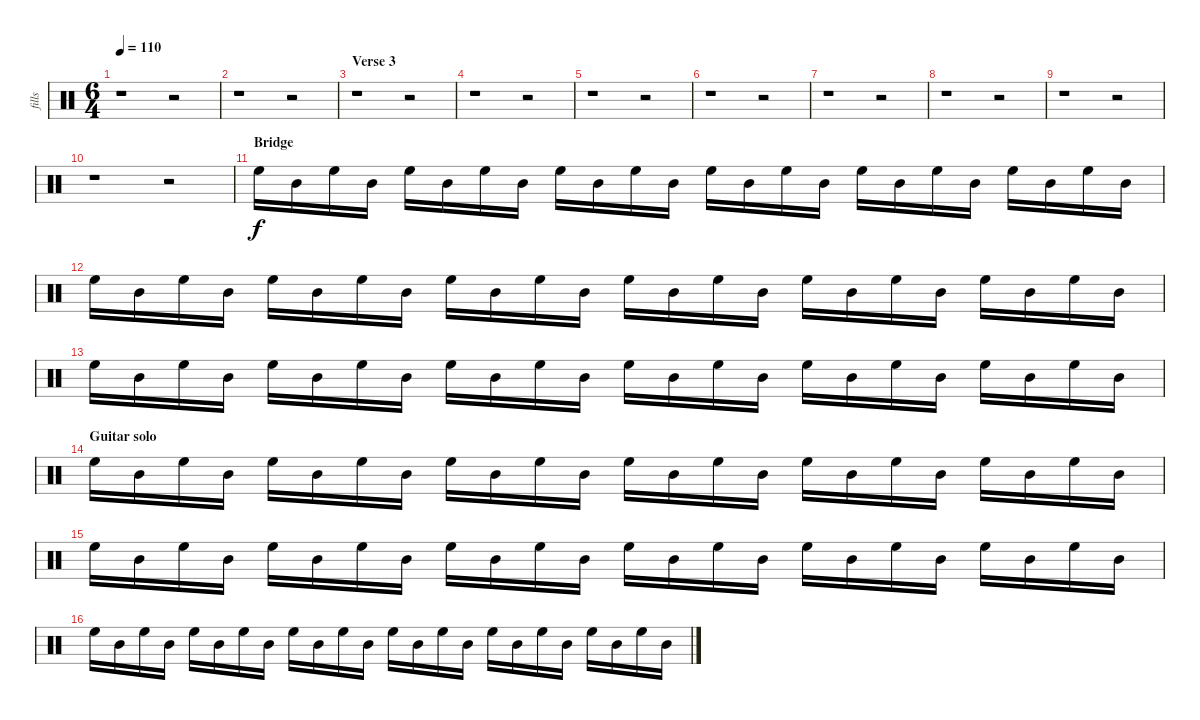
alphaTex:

\track ("fills" "fills") {instrument percussion}
\staff {score}
\articulation defaults
\ts (6 4)
\tempo 110
\clef neutral
\ks c
r.1{dy f} r.2 |
r.1 r.2 |
\section ("" "Verse 3")
r.1 r.2 |
r.1 r.2 |
r.1 r.2 |
r.1 r.2 |
r.1 r.2 |
r.1 r.2 |
r.1 r.2 |
r.1 r.2 |
\section ("" "Bridge")
"High Floor Tom (hit)".16 "Mid Tom (hit)".16 "High Floor Tom (hit)".16 "Mid Tom (hit)".16 "High Floor Tom (hit)".16 "Mid Tom (hit)".16 "High Floor Tom (hit)".16 "Mid Tom (hit)".16 "High Floor Tom (hit)".16 "Mid Tom (hit)".16 "High Floor Tom (hit)".16 "Mid Tom (hit)".16 "High Floor Tom (hit)".16 "Mid Tom (hit)".16 "High Floor Tom (hit)".16 "Mid Tom (hit)".16 "High Floor Tom (hit)".16 "Mid Tom (hit)".16 "High Floor Tom (hit)".16 "Mid Tom (hit)".16 "High Floor Tom (hit)".16 "Mid Tom (hit)".16 "High Floor Tom (hit)".16 "Mid Tom (hit)".16 |
"High Floor Tom (hit)".16 "Mid Tom (hit)".16 "High Floor Tom (hit)".16 "Mid Tom (hit)".16 "High Floor Tom (hit)".16 "Mid Tom (hit)".16 "High Floor Tom (hit)".16 "Mid Tom (hit)".16 "High Floor Tom (hit)".16 "Mid Tom (hit)".16 "High Floor Tom (hit)".16 "Mid Tom (hit)".16 "High Floor Tom (hit)".16 "Mid Tom (hit)".16 "High Floor Tom (hit)".16 "Mid Tom (hit)".16 "High Floor Tom (hit)".16 "Mid Tom (hit)".16 "High Floor Tom (hit)".16 "Mid Tom (hit)".16 "High Floor Tom (hit)".16 "Mid Tom (hit)".16 "High Floor Tom (hit)".16 "Mid Tom (hit)".16 |
"High Floor Tom (hit)".16 "Mid Tom (hit)".16 "High Floor Tom (hit)".16 "Mid Tom (hit)".16 "High Floor Tom (hit)".16 "Mid Tom (hit)".16 "High Floor Tom (hit)".16 "Mid Tom (hit)".16 "High Floor Tom (hit)".16 "Mid Tom (hit)".16 "High Floor Tom (hit)".16 "Mid Tom (hit)".16 "High Floor Tom (hit)".16 "Mid Tom (hit)".16 "High Floor Tom (hit)".16 "Mid Tom (hit)".16 "High Floor Tom (hit)".16 "Mid Tom (hit)".16 "High Floor Tom (hit)".16 "Mid Tom (hit)".16 "High Floor Tom (hit)".16 "Mid Tom (hit)".16 "High Floor Tom (hit)".16 "Mid Tom (hit)".16 |
\section ("" "Guitar solo")
"High Floor Tom (hit)".16 "Mid Tom (hit)".16 "High Floor Tom (hit)".16 "Mid Tom (hit)".16 "High Floor Tom (hit)".16 "Mid Tom (hit)".16 "High Floor Tom (hit)".16 "Mid Tom (hit)".16 "High Floor Tom (hit)".16 "Mid Tom (hit)".16 "High Floor Tom (hit)".16 "Mid Tom (hit)".16 "High Floor Tom (hit)".16 "Mid Tom (hit)".16 "High Floor Tom (hit)".16 "Mid Tom (hit)".16 "High Floor Tom (hit)".16 "Mid Tom (hit)".16 "High Floor Tom (hit)".16 "Mid Tom (hit)".16 "High Floor Tom (hit)".16 "Mid Tom (hit)".16 "High Floor Tom (hit)".16 "Mid Tom (hit)".16 |
"High Floor Tom (hit)".16 "Mid Tom (hit)".16 "High Floor Tom (hit)".16 "Mid Tom (hit)".16 "High Floor Tom (hit)".16 "Mid Tom (hit)".16 "High Floor Tom (hit)".16 "Mid Tom (hit)".16 "High Floor Tom (hit)".16 "Mid Tom (hit)".16 "High Floor Tom (hit)".16 "Mid Tom (hit)".16 "High Floor Tom (hit)".16 "Mid Tom (hit)".16 "High Floor Tom (hit)".16 "Mid Tom (hit)".16 "High Floor Tom (hit)".16 "Mid Tom (hit)".16 "High Floor Tom (hit)".16 "Mid Tom (hit)".16 "High Floor Tom (hit)".16 "Mid Tom (hit)".16 "High Floor Tom (hit)".16 "Mid Tom (hit)".16 |
"High Floor Tom (hit)".16 "Mid Tom (hit)".16 "High Floor Tom (hit)".16 "Mid Tom (hit)".16 "High Floor Tom (hit)".16 "Mid Tom (hit)".16 "High Floor Tom (hit)".16 "Mid Tom (hit)".16 "High Floor Tom (hit)".16 "Mid Tom (hit)".16 "High Floor Tom (hit)".16 "Mid Tom (hit)".16 "High Floor Tom (hit)".16 "Mid Tom (hit)".16 "High Floor Tom (hit)".16 "Mid Tom (hit)".16 "High Floor Tom (hit)".16 "Mid Tom (hit)".16 "High Floor Tom (hit)".16 "Mid Tom (hit)".16 "High Floor Tom (hit)".16 "Mid Tom (hit)".16 "High Floor Tom (hit)".16 "Mid Tom (hit)".16
